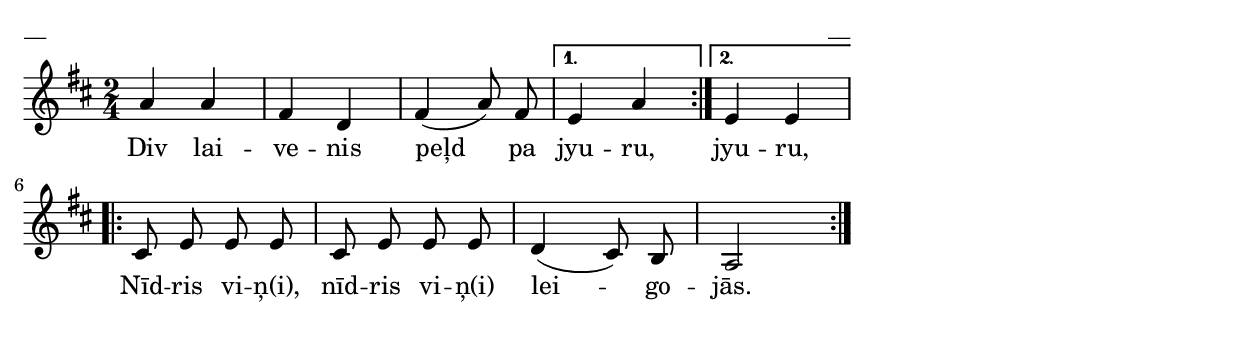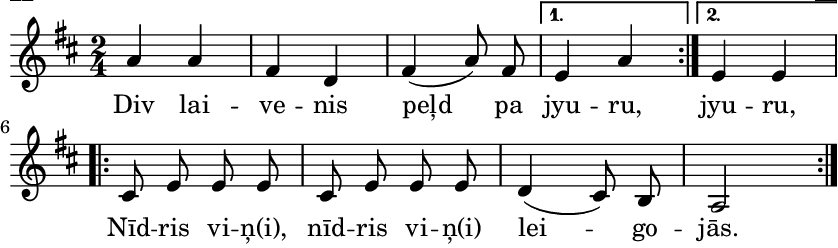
\version "2.13.18"
#(ly:set-option 'crop #t)

%\header {
%    title = "Div laivenis peļd pa jyuru"
%}
\paper {
line-width = 14\cm
left-margin = 0.4\cm
between-system-padding = 0.1\cm
between-system-space = 0.1\cm
}
\layout {
indent = #0
ragged-last = ##f
}

voiceA = \relative c'' {
\clef "treble"
\key d \major
\time 2/4
\repeat volta 2 {
a4 a | fis4 d | fis4( a8) fis 
}
\alternative { { e4 a } { e4 e } }
\repeat volta 2 {
cis8 e e e | cis8 e e e | d4( cis8) b | a2
}
} 



lyricA = \lyricmode {
Div lai -- ve -- nis peļd pa jyu -- ru, jyu -- ru,
Nīd -- ris vi -- ņ(i), nīd -- ris vi -- ņ(i) lei -- go -- jās.
}


fullScore = <<
\new Staff {
<<
\new Voice = "voiceA" { \oneVoice \autoBeamOff \voiceA }
\new Lyrics \lyricsto "voiceA" \lyricA
>>
}
>>

\score {
\fullScore
\header { piece = "__" opus = "__" }
}
\markup { \with-color #(x11-color 'white) \sans \smaller "__" }
\score {
\unfoldRepeats
\fullScore
\midi {
\context { \Staff \remove "Staff_performer" }
\context { \Voice \consists "Staff_performer" }
}
}


